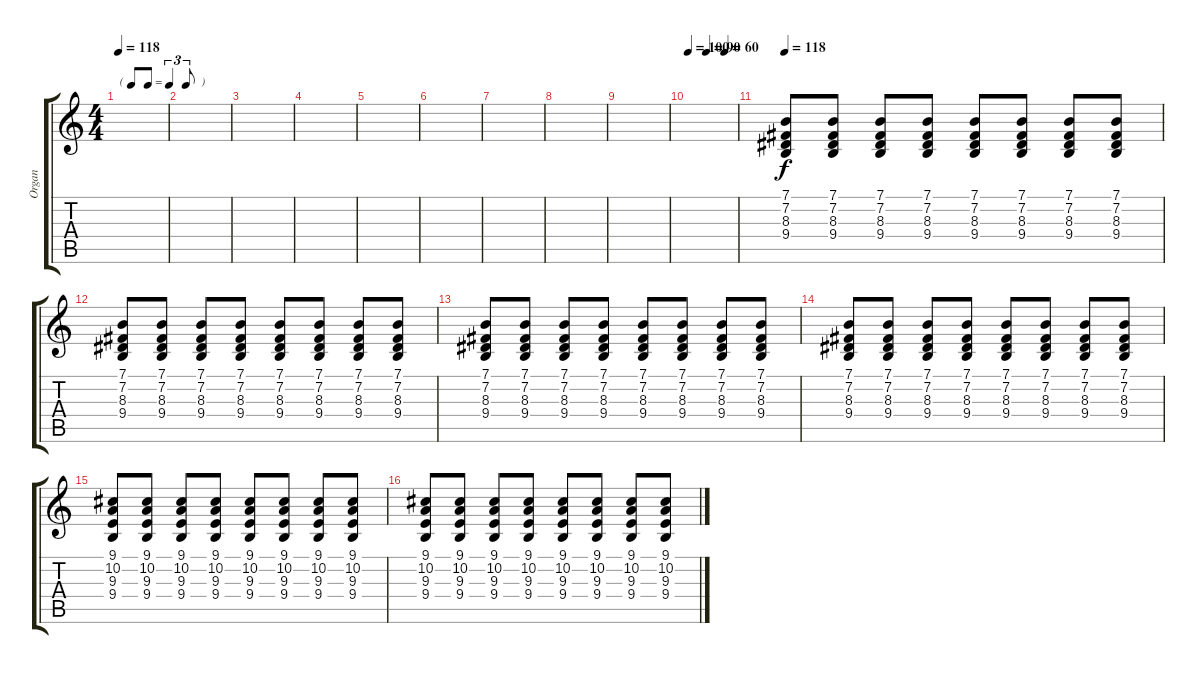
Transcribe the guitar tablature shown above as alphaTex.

\track ("Organ" "Organ") {instrument drawbarorgan}
\staff {score tabs}
\tuning (E4 B3 G3 D3 A2 E2) {hide}
\ts (4 4)
\tf triplet8th
\tempo 118
\tempo 110
\tempo 118
\clef g2
\ks c
|
|
|
|
|
|
|
|
|
\tempo 100
\tempo (90 0.375)
\tempo (60 0.75)
|
\tempo 118
(7.1 7.2 8.3 9.4).8 (7.1 7.2 8.3 9.4).8 (7.1 7.2 8.3 9.4).8 (7.1 7.2 8.3 9.4).8 (7.1 7.2 8.3 9.4).8 (7.1 7.2 8.3 9.4).8 (7.1 7.2 8.3 9.4).8 (7.1 7.2 8.3 9.4).8 |
(7.1 7.2 8.3 9.4).8 (7.1 7.2 8.3 9.4).8 (7.1 7.2 8.3 9.4).8 (7.1 7.2 8.3 9.4).8 (7.1 7.2 8.3 9.4).8 (7.1 7.2 8.3 9.4).8 (7.1 7.2 8.3 9.4).8 (7.1 7.2 8.3 9.4).8 |
(7.1 7.2 8.3 9.4).8 (7.1 7.2 8.3 9.4).8 (7.1 7.2 8.3 9.4).8 (7.1 7.2 8.3 9.4).8 (7.1 7.2 8.3 9.4).8 (7.1 7.2 8.3 9.4).8 (7.1 7.2 8.3 9.4).8 (7.1 7.2 8.3 9.4).8 |
(7.1 7.2 8.3 9.4).8 (7.1 7.2 8.3 9.4).8 (7.1 7.2 8.3 9.4).8 (7.1 7.2 8.3 9.4).8 (7.1 7.2 8.3 9.4).8 (7.1 7.2 8.3 9.4).8 (7.1 7.2 8.3 9.4).8 (7.1 7.2 8.3 9.4).8 |
(9.1 10.2 9.3 9.4).8 (9.1 10.2 9.3 9.4).8 (9.1 10.2 9.3 9.4).8 (9.1 10.2 9.3 9.4).8 (9.1 10.2 9.3 9.4).8 (9.1 10.2 9.3 9.4).8 (9.1 10.2 9.3 9.4).8 (9.1 10.2 9.3 9.4).8 |
(9.1 10.2 9.3 9.4).8 (9.1 10.2 9.3 9.4).8 (9.1 10.2 9.3 9.4).8 (9.1 10.2 9.3 9.4).8 (9.1 10.2 9.3 9.4).8 (9.1 10.2 9.3 9.4).8 (9.1 10.2 9.3 9.4).8 (9.1 10.2 9.3 9.4).8
